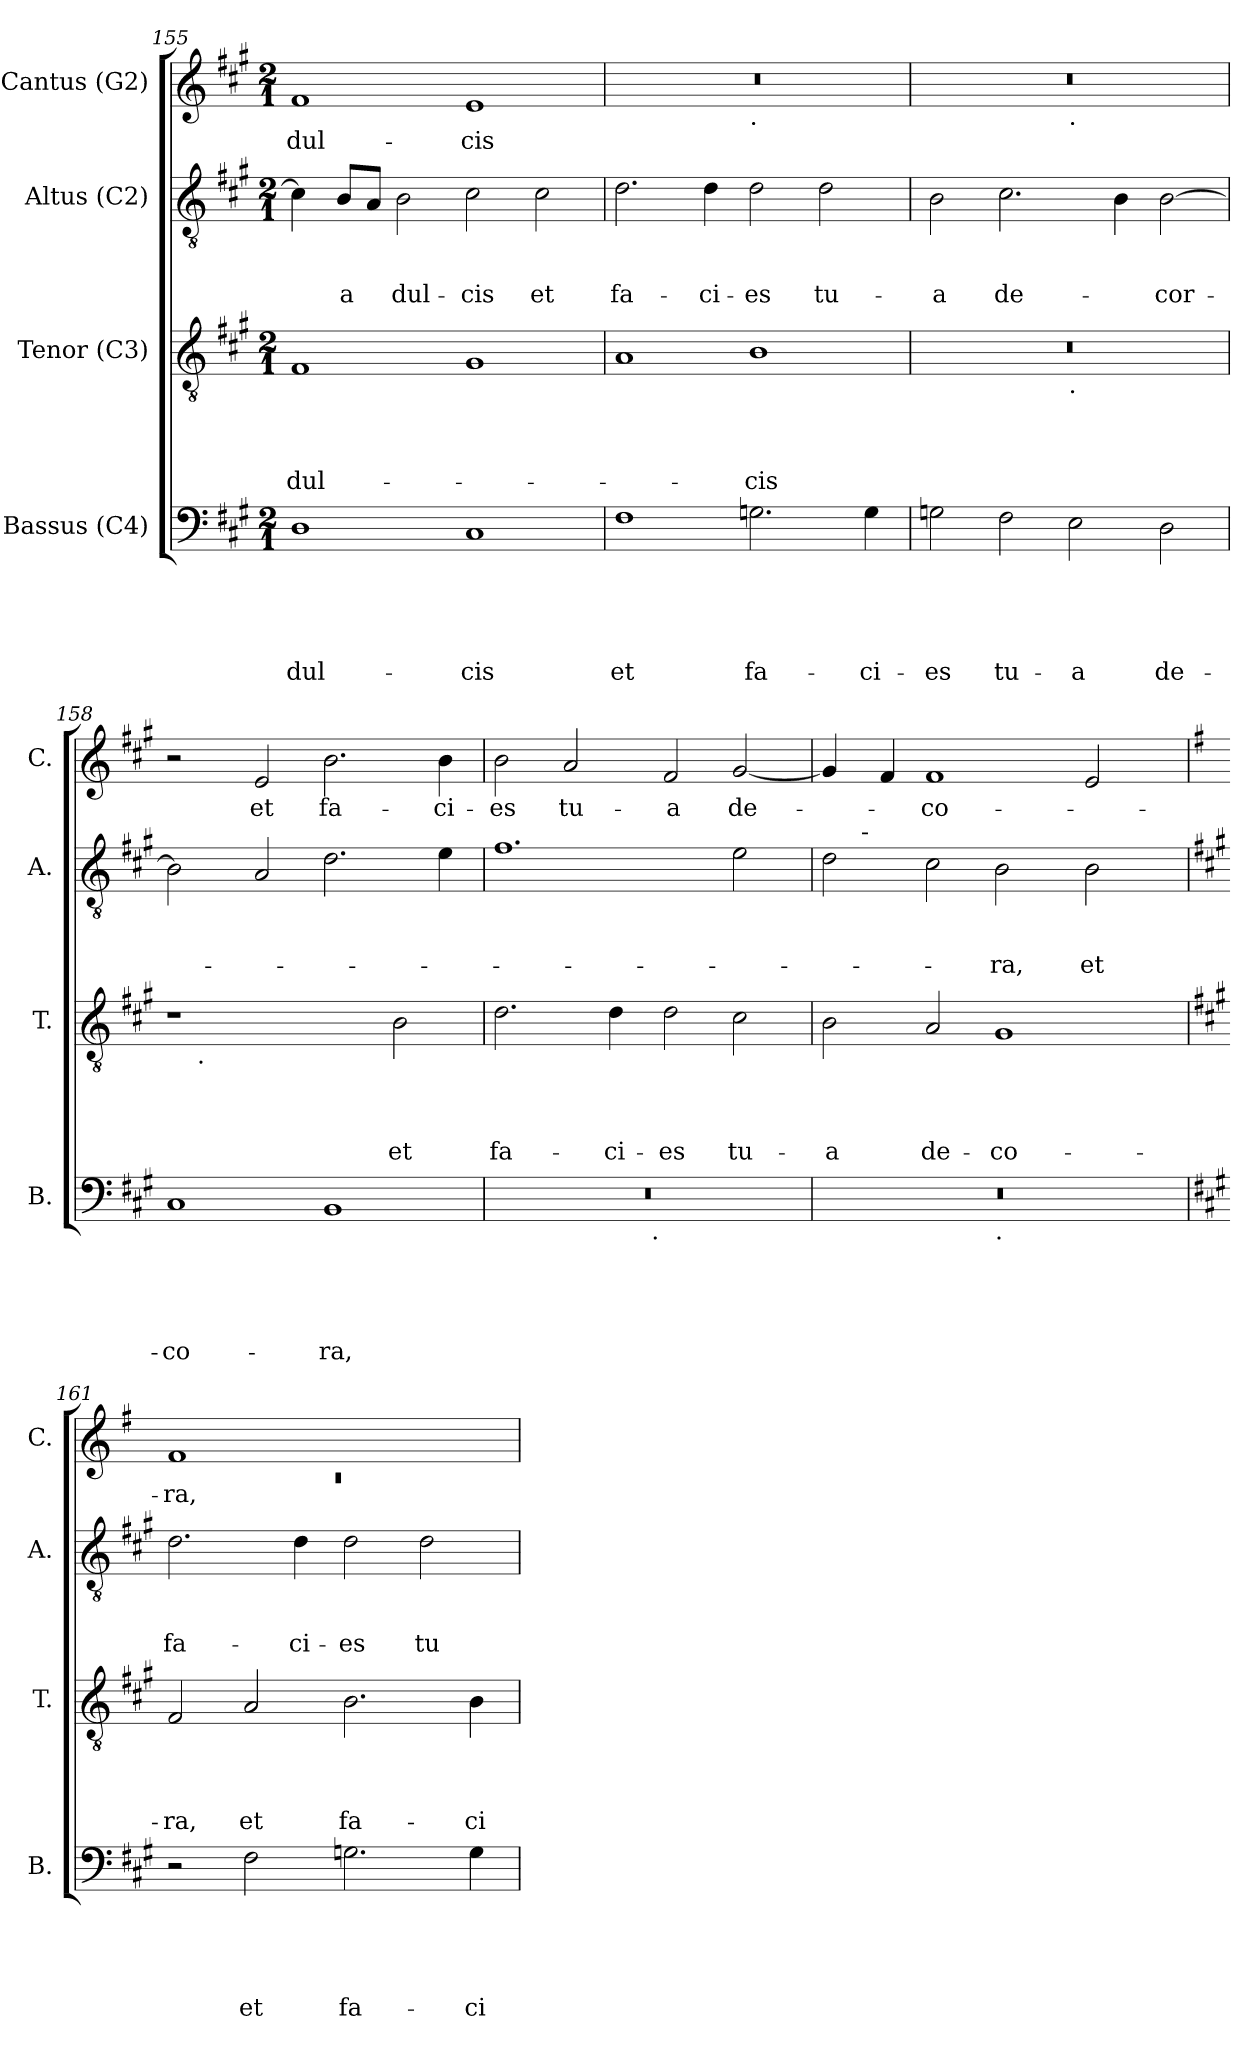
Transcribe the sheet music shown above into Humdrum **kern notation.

**kern	**text	**text	**text	**text	**text	**kern	**text	**text	**text	**text	**kern	**text	**text	**text	**kern	**text
*part4	*part4	*part4	*part4	*part4	*part4	*part3	*part3	*part3	*part3	*part3	*part2	*part2	*part2	*part2	*part1	*part1
*staff4	*staff4	*staff4	*staff4	*staff4	*staff4	*staff3	*staff3	*staff3	*staff3	*staff3	*staff2	*staff2	*staff2	*staff2	*staff1	*staff1
*I"Bassus (C4)	*	*	*	*	*	*I"Tenor (C3)	*	*	*	*	*I"Altus (C2)	*	*	*	*I"Cantus (G2)	*
*I'B.	*	*	*	*	*	*I'T.	*	*	*	*	*I'A.	*	*	*	*I'C.	*
!!LO:LB:g=z
*clefF4	*	*	*	*	*	*clefGv2	*	*	*	*	*clefGv2	*	*	*	*clefG2	*
*k[f#c#g#]	*	*	*	*	*	*k[f#c#g#]	*	*	*	*	*k[f#c#g#]	*	*	*	*k[f#c#g#]	*
*A:	*	*	*	*	*	*A:	*	*	*	*	*A:	*	*	*	*A:	*
*M2/1	*	*	*	*	*	*M2/1	*	*	*	*	*M2/1	*	*	*	*M2/1	*
=155	=155	=155	=155	=155	=155	=155	=155	=155	=155	=155	=155	=155	=155	=155	=155	=155
!	!	!	!	!	!LO:LY:b	!	!	!	!	!LO:LY:b	!	!	!	!	!	!LO:LY:b
1D	.	.	.	.	dul-	1F#	.	.	.	dul-	4c#\]	.	.	.	1f#	dul-
!	!	!	!	!	!	!	!	!	!	!	!	!	!	!LO:LY:b	!	!
.	.	.	.	.	.	.	.	.	.	.	8B/L	.	.	-a	.	.
.	.	.	.	.	.	.	.	.	.	.	8A/J	.	.	.	.	.
!	!	!	!	!	!	!	!	!	!	!	!	!	!	!LO:LY:b	!	!
.	.	.	.	.	.	.	.	.	.	.	2B\	.	.	dul-	.	.
!	!	!	!	!	!LO:LY:b	!	!	!	!	!	!	!	!	!LO:LY:b	!	!LO:LY:b
1C#	.	.	.	.	-cis	1G#	.	.	.	.	2c#\	.	.	-cis	1e	-cis
!	!	!	!	!	!	!	!	!	!	!	!	!	!	!LO:LY:b	!	!
.	.	.	.	.	.	.	.	.	.	.	2c#\	.	.	et	.	.
=156	=156	=156	=156	=156	=156	=156	=156	=156	=156	=156	=156	=156	=156	=156	=156	=156
!	!	!	!	!	!LO:LY:b	!	!	!	!	!	!	!	!	!LO:LY:b	!	!
*	*	*	*	*	*	*	*	*	*	*	*	*	*	*	*^	*
1F#	.	.	.	.	et	1A	.	.	.	.	2.d\	.	.	fa-	0r	1ryy	.
!	!	!	!	!	!	!	!	!	!	!	!	!	!	!LO:LY:b	!	!	!
.	.	.	.	.	.	.	.	.	.	.	4d\	.	.	-ci-	.	.	.
!	!	!	!	!	!	!	!	!	!	!	!	!	!	!	!	!LO:TX:b:t=.	!
!	!	!	!	!	!LO:LY:b	!	!	!	!	!LO:LY:b	!	!	!	!LO:LY:b	!	!	!
2.Gn\	.	.	.	.	fa-	1B	.	.	.	-cis	2d\	.	.	-es	.	1ryy	.
!	!	!	!	!	!	!	!	!	!	!	!	!	!	!LO:LY:b	!	!	!
.	.	.	.	.	.	.	.	.	.	.	2d\	.	.	tu-	.	.	.
!	!	!	!	!	!LO:LY:b	!	!	!	!	!	!	!	!	!	!	!	!
4G\	.	.	.	.	-ci-	.	.	.	.	.	.	.	.	.	.	.	.
=157	=157	=157	=157	=157	=157	=157	=157	=157	=157	=157	=157	=157	=157	=157	=157	=157	=157
!	!	!	!	!	!LO:LY:b	!	!	!	!	!	!	!	!	!LO:LY:b	!	!	!
*	*	*	*	*	*	*^	*	*	*	*	*	*	*	*	*	*	*
2Gn\	.	.	.	.	-es	0r	1ryy	.	.	.	.	2B\	.	.	-a	0r	1ryy	.
!	!	!	!	!	!LO:LY:b	!	!	!	!	!	!	!	!	!	!LO:LY:b	!	!	!
2F#\	.	.	.	.	tu-	.	.	.	.	.	.	2.c#\	.	.	de-	.	.	.
!	!	!	!	!	!	!	!	!	!	!	!	!	!	!	!	!	!LO:TX:b:t=.	!
!	!	!	!	!	!	!	!LO:TX:b:t=.	!	!	!	!	!	!	!	!	!	!	!
!	!	!	!	!	!LO:LY:b	!	!	!	!	!	!	!	!	!	!	!	!	!
2E\	.	.	.	.	-a	.	1ryy	.	.	.	.	.	.	.	.	.	1ryy	.
.	.	.	.	.	.	.	.	.	.	.	.	4B\	.	.	.	.	.	.
!	!	!	!	!	!LO:LY:b	!	!	!	!	!	!	!	!	!	!LO:LY:b	!	!	!
2D\	.	.	.	.	de-	.	.	.	.	.	.	[>2B\	.	.	-cor-	.	.	.
=158	=158	=158	=158	=158	=158	=158	=158	=158	=158	=158	=158	=158	=158	=158	=158	=158	=158	=158
!	!	!	!	!	!LO:LY:b	!	!	!	!	!	!	!	!	!	!	!	!	!
*	*	*	*	*	*	*	*	*	*	*	*	*	*	*	*	*v	*v	*
1C#	.	.	.	.	-co-	1r	8ryy	.	.	.	.	2B\]	.	.	.	2r	.
!	!	!	!	!	!	!	!LO:TX:b:t=.	!	!	!	!	!	!	!	!	!	!
.	.	.	.	.	.	.	1...ryy	.	.	.	.	.	.	.	.	.	.
!	!	!	!	!	!	!	!	!	!	!	!	!	!	!	!	!	!LO:LY:b
.	.	.	.	.	.	.	.	.	.	.	.	2A/	.	.	.	2e/	et
!	!	!	!	!	!LO:LY:b	!	!	!	!	!	!	!	!	!	!	!	!LO:LY:b
1BB	.	.	.	.	-ra,	2ryy	.	.	.	.	.	2.d\	.	.	.	2.b\	fa-
!	!	!	!	!	!	!	!	!	!	!	!LO:LY:b	!	!	!	!	!	!
.	.	.	.	.	.	2B\	.	.	.	.	et	.	.	.	.	.	.
!	!	!	!	!	!	!	!	!	!	!	!	!	!	!	!	!	!LO:LY:b
.	.	.	.	.	.	.	.	.	.	.	.	4e\	.	.	.	4b\	-ci-
=159	=159	=159	=159	=159	=159	=159	=159	=159	=159	=159	=159	=159	=159	=159	=159	=159	=159
!	!	!	!	!	!	!	!	!	!	!	!LO:LY:b	!	!	!	!	!	!LO:LY:b
*^	*	*	*	*	*	*v	*v	*	*	*	*	*	*	*	*	*	*
0r	2ryy	.	.	.	.	.	2.d\	.	.	.	fa-	1.f#	.	.	.	2b\	-es
!	!	!	!	!	!	!	!	!	!	!	!	!	!	!	!	!	!LO:LY:b
.	4...ryy	.	.	.	.	.	.	.	.	.	.	.	.	.	.	2a/	tu-
!	!	!	!	!	!	!	!	!	!	!	!LO:LY:b	!	!	!	!	!	!
.	.	.	.	.	.	.	4d\	.	.	.	-ci-	.	.	.	.	.	.
!	!LO:TX:b:t=.	!	!	!	!	!	!	!	!	!	!	!	!	!	!	!	!
.	1ryy	.	.	.	.	.	.	.	.	.	.	.	.	.	.	.	.
!	!	!	!	!	!	!	!	!	!	!	!LO:LY:b	!	!	!	!	!	!LO:LY:b
.	.	.	.	.	.	.	2d\	.	.	.	-es	.	.	.	.	2f#/	-a
!	!	!	!	!	!	!	!	!	!	!	!LO:LY:b	!	!	!	!	!	!LO:LY:b
.	.	.	.	.	.	.	2c#\	.	.	.	tu-	2e\	.	.	.	[<2g#/	de-
.	32ryy	.	.	.	.	.	.	.	.	.	.	.	.	.	.	.	.
!!LO:LB:g=z
=160	=160	=160	=160	=160	=160	=160	=160	=160	=160	=160	=160	=160	=160	=160	=160	=160	=160
!	!	!	!	!	!	!	!	!	!	!	!LO:LY:b	!	!	!	!	!	!
*	*	*	*	*	*	*	*	*	*	*	*	*^	*	*	*	*	*
0r	1ryy	.	.	.	.	.	2B\	.	.	.	-a	2d\	8.ryy	.	.	.	4g#/]	.
!	!	!	!	!	!	!	!	!	!	!	!	!	!LO:TX:a:t=-	!	!	!	!	!
.	.	.	.	.	.	.	.	.	.	.	.	.	1ryy	.	.	.	.	.
.	.	.	.	.	.	.	.	.	.	.	.	.	.	.	.	.	4f#/	.
!	!	!	!	!	!	!	!	!	!	!	!LO:LY:b	!	!	!	!	!	!	!LO:LY:b
.	.	.	.	.	.	.	2A/	.	.	.	de-	2c#\	.	.	.	.	1f#	-co-
!	!LO:TX:b:t=.	!	!	!	!	!	!	!	!	!	!	!	!	!	!	!	!	!
!	!	!	!	!	!	!	!	!	!	!	!LO:LY:b	!	!	!	!	!LO:LY:b	!	!
.	1ryy	.	.	.	.	.	1G#	.	.	.	-co-	2B\	.	.	.	-ra,	.	.
.	.	.	.	.	.	.	.	.	.	.	.	.	2ryy	.	.	.	.	.
!	!	!	!	!	!	!	!	!	!	!	!	!	!	!	!	!LO:LY:b	!	!
.	.	.	.	.	.	.	.	.	.	.	.	2B\	.	.	.	et	2e/	.
.	.	.	.	.	.	.	.	.	.	.	.	.	4ryy	.	.	.	.	.
.	.	.	.	.	.	.	.	.	.	.	.	.	16ryy	.	.	.	.	.
*v	*v	*	*	*	*	*	*	*	*	*	*	*v	*v	*	*	*	*	*
=161	=161	=161	=161	=161	=161	=161	=161	=161	=161	=161	=161	=161	=161	=161	=161	=161
*	*	*	*	*	*	*	*	*	*	*	*	*	*	*	*k[f#]	*
*	*	*	*	*	*	*	*	*	*	*	*	*	*	*	*G:	*
*^	*	*	*	*	*	*	*	*	*	*	*^	*	*	*	*^	*
!	!	!	!	!	!	!	!	!	!	!	!LO:LY:b	!	!	!	!	!LO:LY:b	!	!LO:N:vis=1	!LO:LY:b
*v	*v	*	*	*	*	*	*	*	*	*	*	*v	*v	*	*	*	*	*	*
2r	.	.	.	.	.	2F#/	.	.	.	-ra,	2.d\	.	.	fa-	1f#	0rc	-ra,
!	!	!	!	!	!LO:LY:b	!	!	!	!	!LO:LY:b	!	!	!	!	!	!	!
2F#\	.	.	.	.	et	2A/	.	.	.	et	.	.	.	.	.	.	.
!	!	!	!	!	!	!	!	!	!	!	!	!	!	!LO:LY:b	!	!	!
.	.	.	.	.	.	.	.	.	.	.	4d\	.	.	-ci-	.	.	.
!	!	!	!	!	!LO:LY:b	!	!	!	!	!LO:LY:b	!	!	!	!LO:LY:b	!	!	!
2.Gn\	.	.	.	.	fa-	2.B\	.	.	.	fa-	2d\	.	.	-es	1ryy	.	.
!	!	!	!	!	!	!	!	!	!	!	!	!	!	!LO:LY:b	!	!	!
.	.	.	.	.	.	.	.	.	.	.	2d\	.	.	tu-	.	.	.
!	!	!	!	!	!LO:LY:b	!	!	!	!	!LO:LY:b	!	!	!	!	!	!	!
4G\	.	.	.	.	-ci-	4B\	.	.	.	-ci-	.	.	.	.	.	.	.
*	*	*	*	*	*	*	*	*	*	*	*	*	*	*	*v	*v	*
=	=	=	=	=	=	=	=	=	=	=	=	=	=	=	=	=
*-	*-	*-	*-	*-	*-	*-	*-	*-	*-	*-	*-	*-	*-	*-	*-	*-
